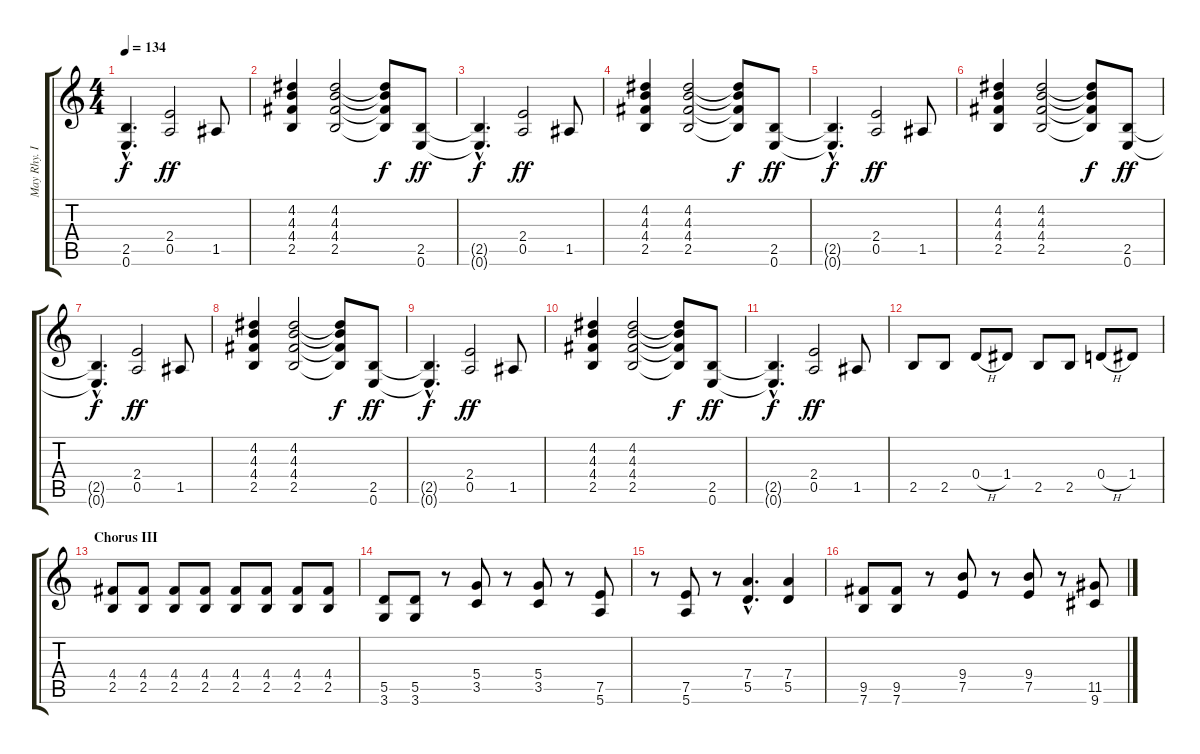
\track ("May Rhy. II" "May Rhy. I") {instrument distortionguitar}
\staff {score tabs}
\tuning (E4 B3 G3 D3 A2 E2) {hide}
\ts (4 4)
\tempo 134
\clef g2
\ks c
(2.5{hac t} 0.6{hac t}).4{d dy f} (2.4 0.5).2{dy ff} 1.5.8 |
(4.2 4.3 4.4 2.5).4 (4.2 4.3 4.4 2.5).2 (4.2{t} 4.3{t} 4.4{t} 2.5{t}).8{dy f} (2.5 0.6).8{dy ff} |
(2.5{hac t} 0.6{hac t}).4{d dy f} (2.4 0.5).2{dy ff} 1.5.8 |
(4.2 4.3 4.4 2.5).4 (4.2 4.3 4.4 2.5).2 (4.2{t} 4.3{t} 4.4{t} 2.5{t}).8{dy f} (2.5 0.6).8{dy ff} |
(2.5{hac t} 0.6{hac t}).4{d dy f} (2.4 0.5).2{dy ff} 1.5.8 |
(4.2 4.3 4.4 2.5).4 (4.2 4.3 4.4 2.5).2 (4.2{t} 4.3{t} 4.4{t} 2.5{t}).8{dy f} (2.5 0.6).8{dy ff} |
(2.5{hac t} 0.6{hac t}).4{d dy f} (2.4 0.5).2{dy ff} 1.5.8 |
(4.2 4.3 4.4 2.5).4 (4.2 4.3 4.4 2.5).2 (4.2{t} 4.3{t} 4.4{t} 2.5{t}).8{dy f} (2.5 0.6).8{dy ff} |
(2.5{hac t} 0.6{hac t}).4{d dy f} (2.4 0.5).2{dy ff} 1.5.8 |
(4.2 4.3 4.4 2.5).4 (4.2 4.3 4.4 2.5).2 (4.2{t} 4.3{t} 4.4{t} 2.5{t}).8{dy f} (2.5 0.6).8{dy ff} |
(2.5{hac t} 0.6{hac t}).4{d dy f} (2.4 0.5).2{dy ff} 1.5.8 |
2.5.8 2.5.8 0.4{h}.8 1.4.8 2.5.8 2.5.8 0.4{h}.8 1.4.8 |
\section ("" "Chorus III")
(4.4 2.5).8{instrument electricguitarmuted} (4.4 2.5).8 (4.4 2.5).8 (4.4 2.5).8 (4.4 2.5).8 (4.4 2.5).8 (4.4 2.5).8 (4.4 2.5).8 |
(5.5 3.6).8 (5.5 3.6).8 r.8 (5.4 3.5).8 r.8 (5.4 3.5).8 r.8 (7.5 5.6).8 |
r.8 (7.5 5.6).8 r.8 (7.4{hac} 5.5{hac}).4{d} (7.4 5.5).4 |
(9.5 7.6).8 (9.5 7.6).8 r.8 (9.4 7.5).8 r.8 (9.4 7.5).8 r.8 (11.5 9.6).8
